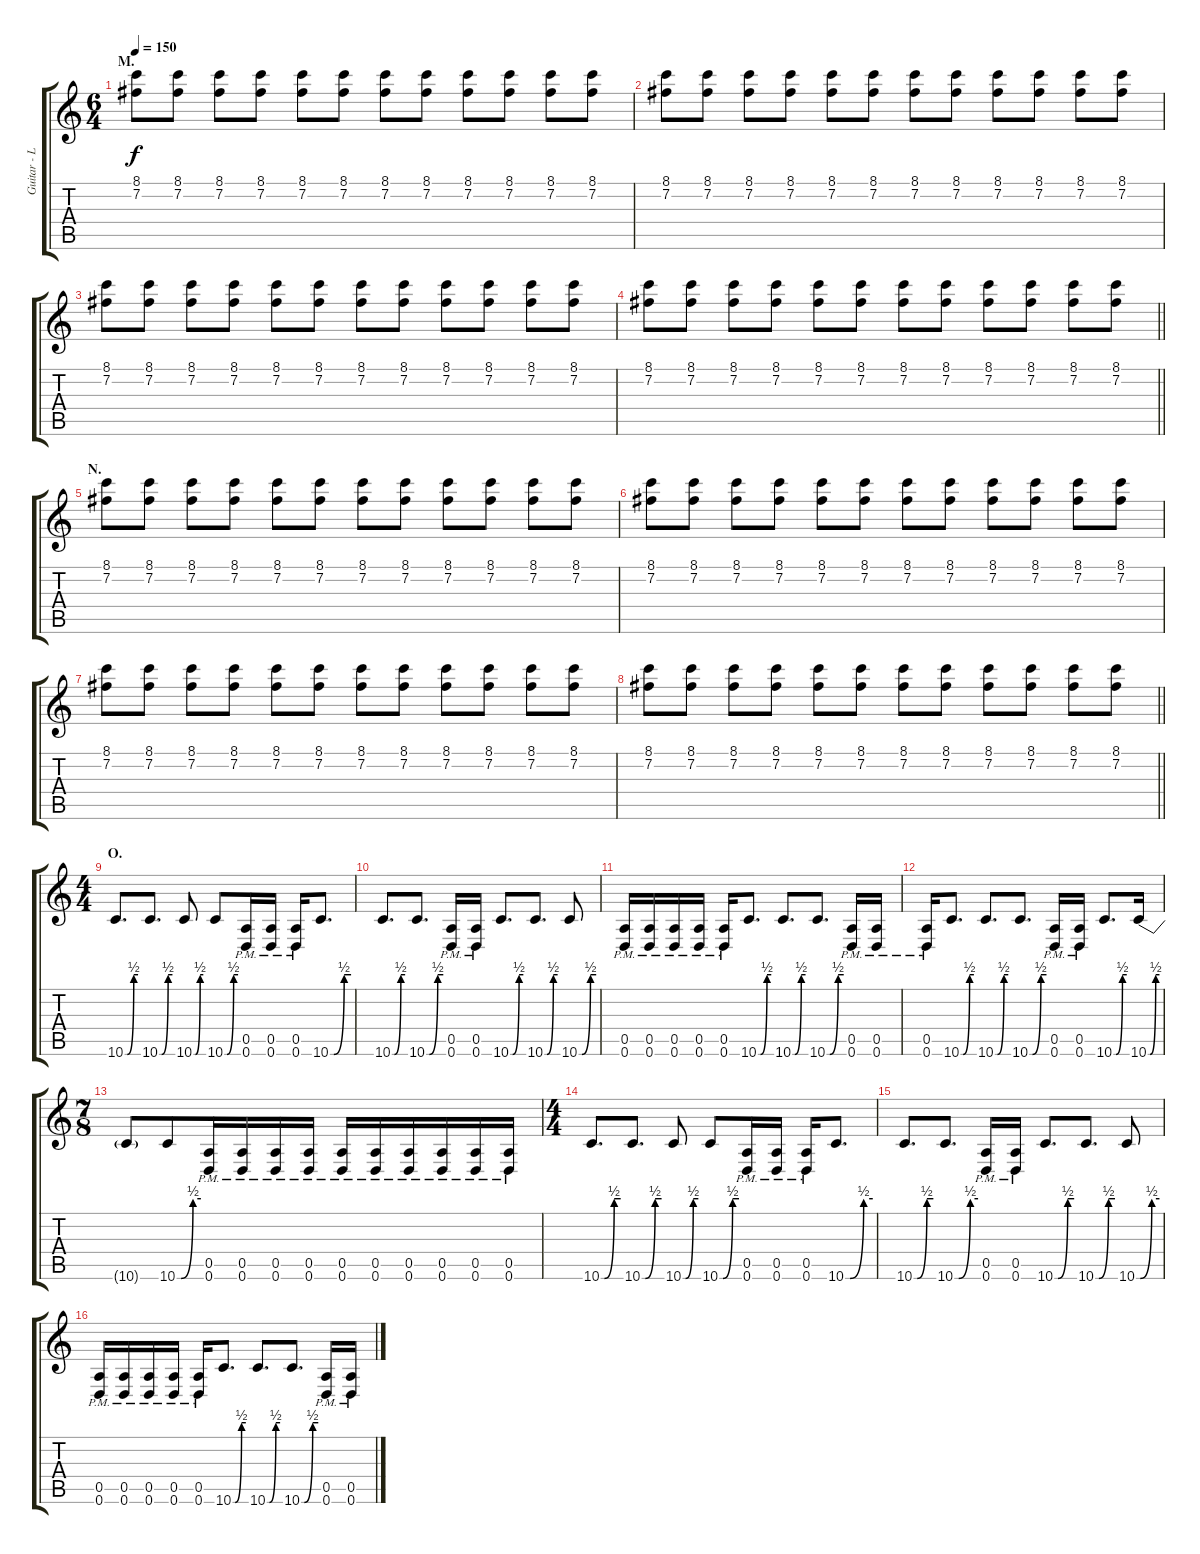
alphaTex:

\track ("Guitar - Left" "Guitar - L") {instrument distortionguitar}
\staff {score tabs}
\tuning (E4 B3 G3 D3 A2 D2) {hide}
\ts (6 4)
\section ("" "M.")
\tempo 150
\clef g2
\ks c
(8.1 7.2).8{dy f volume 10} (8.1 7.2).8 (8.1 7.2).8 (8.1 7.2).8 (8.1 7.2).8 (8.1 7.2).8 (8.1 7.2).8 (8.1 7.2).8 (8.1 7.2).8 (8.1 7.2).8 (8.1 7.2).8 (8.1 7.2).8 |
(8.1 7.2).8 (8.1 7.2).8 (8.1 7.2).8 (8.1 7.2).8 (8.1 7.2).8 (8.1 7.2).8 (8.1 7.2).8 (8.1 7.2).8 (8.1 7.2).8 (8.1 7.2).8 (8.1 7.2).8 (8.1 7.2).8 |
(8.1 7.2).8 (8.1 7.2).8 (8.1 7.2).8 (8.1 7.2).8 (8.1 7.2).8 (8.1 7.2).8 (8.1 7.2).8 (8.1 7.2).8 (8.1 7.2).8 (8.1 7.2).8 (8.1 7.2).8 (8.1 7.2).8 |
\barLineRight lightlight
(8.1 7.2).8 (8.1 7.2).8 (8.1 7.2).8 (8.1 7.2).8 (8.1 7.2).8 (8.1 7.2).8 (8.1 7.2).8 (8.1 7.2).8 (8.1 7.2).8 (8.1 7.2).8 (8.1 7.2).8 (8.1 7.2).8 |
\section ("" "N.")
(8.1 7.2).8 (8.1 7.2).8 (8.1 7.2).8 (8.1 7.2).8 (8.1 7.2).8 (8.1 7.2).8 (8.1 7.2).8 (8.1 7.2).8 (8.1 7.2).8 (8.1 7.2).8 (8.1 7.2).8 (8.1 7.2).8 |
(8.1 7.2).8 (8.1 7.2).8 (8.1 7.2).8 (8.1 7.2).8 (8.1 7.2).8 (8.1 7.2).8 (8.1 7.2).8 (8.1 7.2).8 (8.1 7.2).8 (8.1 7.2).8 (8.1 7.2).8 (8.1 7.2).8 |
(8.1 7.2).8 (8.1 7.2).8 (8.1 7.2).8 (8.1 7.2).8 (8.1 7.2).8 (8.1 7.2).8 (8.1 7.2).8 (8.1 7.2).8 (8.1 7.2).8 (8.1 7.2).8 (8.1 7.2).8 (8.1 7.2).8 |
\barLineRight lightlight
(8.1 7.2).8 (8.1 7.2).8 (8.1 7.2).8 (8.1 7.2).8 (8.1 7.2).8 (8.1 7.2).8 (8.1 7.2).8 (8.1 7.2).8 (8.1 7.2).8 (8.1 7.2).8 (8.1 7.2).8 (8.1 7.2).8 |
\ts (4 4)
\section ("" "O.")
10.6{be (custom 0 0 10 0 40 2 60 2)}.8{d volume 14} 10.6{be (custom 0 0 10 0 40 2 60 2)}.8{d} 10.6{be (custom 0 0 10 0 40 2 60 2)}.8 10.6{be (custom 0 0 10 0 40 2 60 2)}.8 (0.5{pm} 0.6{pm}).16 (0.5{pm} 0.6{pm}).16 (0.5{pm} 0.6{pm}).16 10.6{be (custom 0 0 10 0 40 2 60 2)}.8{d} |
10.6{be (custom 0 0 10 0 40 2 60 2)}.8{d} 10.6{be (custom 0 0 10 0 40 2 60 2)}.8{d} (0.5{pm} 0.6{pm}).16 (0.5{pm} 0.6{pm}).16 10.6{be (custom 0 0 10 0 40 2 60 2)}.8{d} 10.6{be (custom 0 0 10 0 40 2 60 2)}.8{d} 10.6{be (custom 0 0 10 0 40 2 60 2)}.8 |
(0.5{pm} 0.6{pm}).16 (0.5{pm} 0.6{pm}).16 (0.5{pm} 0.6{pm}).16 (0.5{pm} 0.6{pm}).16 (0.5{pm} 0.6{pm}).16 10.6{be (custom 0 0 10 0 40 2 60 2)}.8{d} 10.6{be (custom 0 0 10 0 40 2 60 2)}.8{d} 10.6{be (custom 0 0 10 0 40 2 60 2)}.8{d} (0.5{pm} 0.6{pm}).16 (0.5{pm} 0.6{pm}).16 |
(0.5{pm} 0.6{pm}).16 10.6{be (custom 0 0 10 0 40 2 60 2)}.8{d} 10.6{be (custom 0 0 10 0 40 2 60 2)}.8{d} 10.6{be (custom 0 0 10 0 40 2 60 2)}.8{d} (0.5{pm} 0.6{pm}).16 (0.5{pm} 0.6{pm}).16 10.6{be (custom 0 0 10 0 40 2 60 2)}.8{d} 10.6{be (custom 0 0 10 0 40 2 60 2)}.16 |
\ts (7 8)
10.6{t}.8 10.6{be (custom 0 0 10 0 40 2 60 2)}.8 (0.5{pm} 0.6{pm}).16 (0.5{pm} 0.6{pm}).16 (0.5{pm} 0.6{pm}).16 (0.5{pm} 0.6{pm}).16 (0.5{pm} 0.6{pm}).16 (0.5{pm} 0.6{pm}).16 (0.5{pm} 0.6{pm}).16 (0.5{pm} 0.6{pm}).16 (0.5{pm} 0.6{pm}).16 (0.5{pm} 0.6{pm}).16 |
\ts (4 4)
10.6{be (custom 0 0 10 0 40 2 60 2)}.8{d} 10.6{be (custom 0 0 10 0 40 2 60 2)}.8{d} 10.6{be (custom 0 0 10 0 40 2 60 2)}.8 10.6{be (custom 0 0 10 0 40 2 60 2)}.8 (0.5{pm} 0.6{pm}).16 (0.5{pm} 0.6{pm}).16 (0.5{pm} 0.6{pm}).16 10.6{be (custom 0 0 10 0 40 2 60 2)}.8{d} |
10.6{be (custom 0 0 10 0 40 2 60 2)}.8{d} 10.6{be (custom 0 0 10 0 40 2 60 2)}.8{d} (0.5{pm} 0.6{pm}).16 (0.5{pm} 0.6{pm}).16 10.6{be (custom 0 0 10 0 40 2 60 2)}.8{d} 10.6{be (custom 0 0 10 0 40 2 60 2)}.8{d} 10.6{be (custom 0 0 10 0 40 2 60 2)}.8 |
(0.5{pm} 0.6{pm}).16 (0.5{pm} 0.6{pm}).16 (0.5{pm} 0.6{pm}).16 (0.5{pm} 0.6{pm}).16 (0.5{pm} 0.6{pm}).16 10.6{be (custom 0 0 10 0 40 2 60 2)}.8{d} 10.6{be (custom 0 0 10 0 40 2 60 2)}.8{d} 10.6{be (custom 0 0 10 0 40 2 60 2)}.8{d} (0.5{pm} 0.6{pm}).16 (0.5{pm} 0.6{pm}).16
